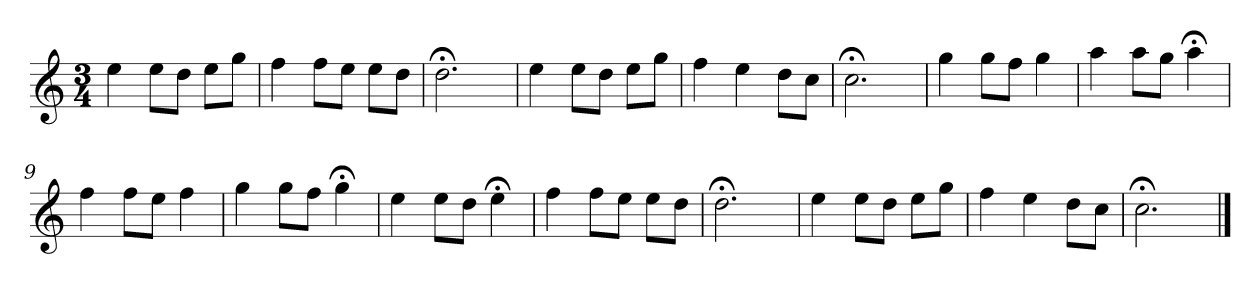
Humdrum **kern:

**kern
*part1
*staff1
*k[]
*C:
*M3/4
*MM120
=1
4ee
8eeL
8ddJ
8eeL
8ggJ
=2
4ff
8ffL
8eeJ
8eeL
8ddJ
=3
2.dd;<
=4
4ee
8eeL
8ddJ
8eeL
8ggJ
=5
4ff
4ee
8ddL
8ccJ
=6
2.cc;<
=7
4gg
8ggL
8ffJ
4gg
=8
4aa
8aaL
8ggJ
4aa;<
=9
4ff
8ffL
8eeJ
4ff
=10
4gg
8ggL
8ffJ
4gg;<
=11
4ee
8eeL
8ddJ
4ee;<
=12
4ff
8ffL
8eeJ
8eeL
8ddJ
=13
2.dd;<
=14
4ee
8eeL
8ddJ
8eeL
8ggJ
=15
4ff
4ee
8ddL
8ccJ
=16
2.cc;<
==
*-
